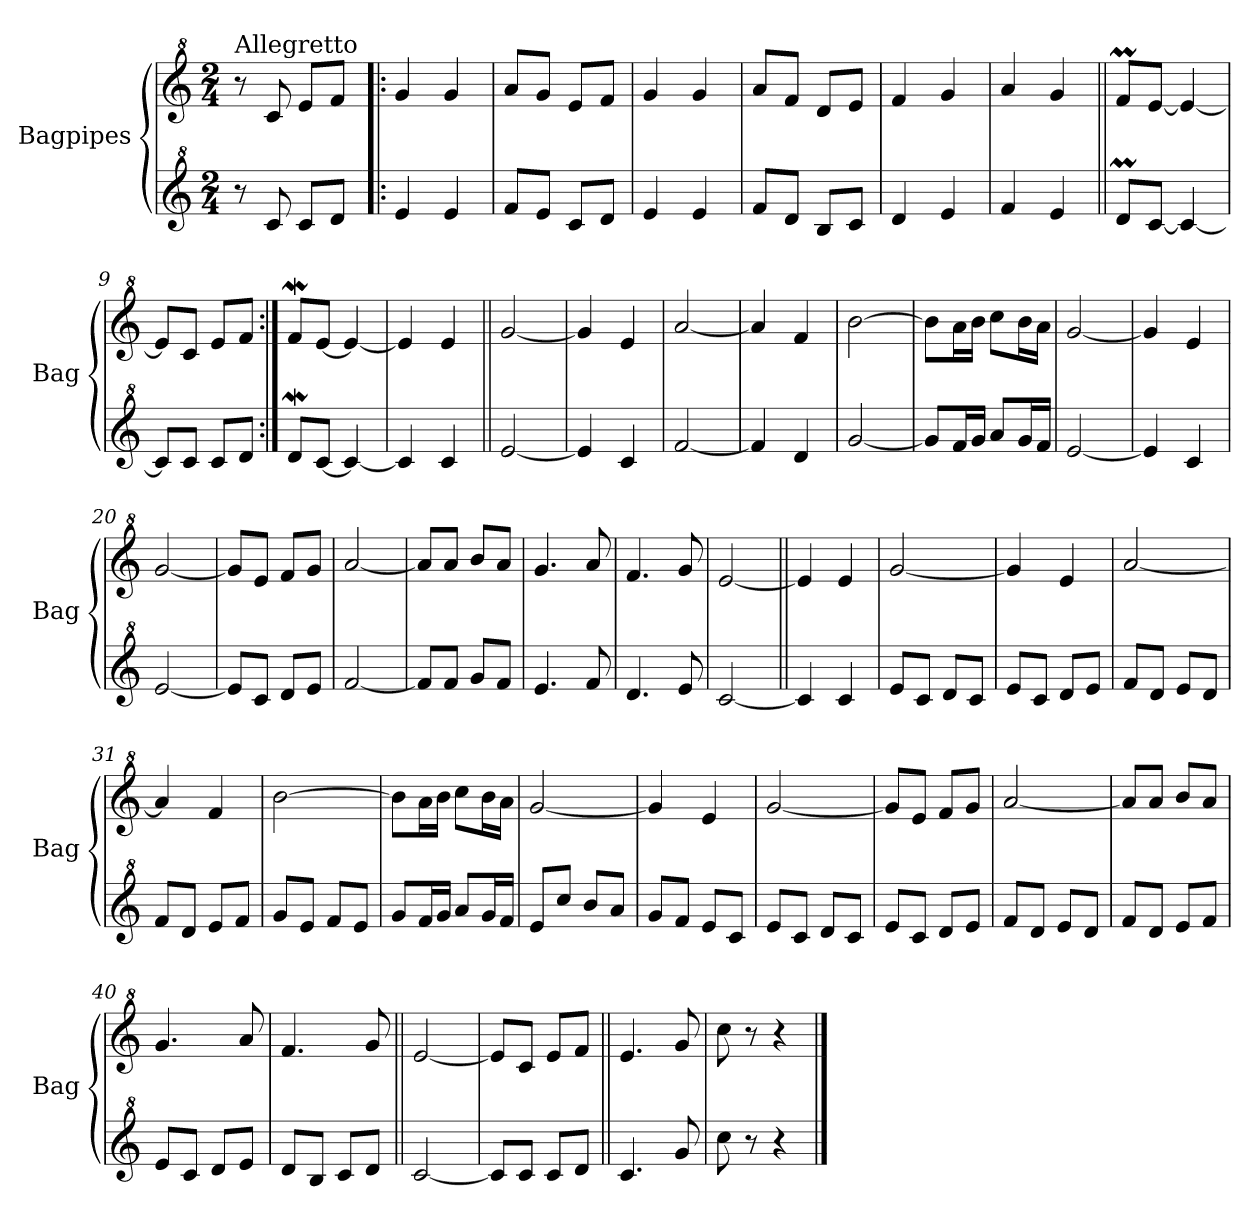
**kern	**kern
*part2	*part1
*staff2	*staff1
*I"Bagpipes	*I"Bagpipes
*I'Bag	*I'Bag
*clefG^2	*clefG^2
*k[]	*k[]
*C:	*C:
*M2/4	*M2/4
=1	=1
!	!LO:TX:a:t=Allegretto
8r	8r
8cc/	8cc/
8cc/L	8ee/L
8dd/J	8ff/J
=2!|:	=2!|:
4ee/	4gg/
4ee/	4gg/
=3	=3
8ff/L	8aa/L
8ee/J	8gg/J
8cc/L	8ee/L
8dd/J	8ff/J
=4	=4
4ee/	4gg/
4ee/	4gg/
=5	=5
8ff/L	8aa/L
8dd/J	8ff/J
8b/L	8dd/L
8cc/J	8ee/J
=6	=6
4dd/	4ff/
4ee/	4gg/
=7	=7
4ff/	4aa/
4ee/	4gg/
=8||	=8||
8ddM/L	8ffM/L
[8cc/J	[8ee/J
4cc/_	4ee/_
=9	=9
8cc/L]	8ee/L]
8cc/J	8cc/J
8cc/L	8ee/L
8dd/J	8ff/J
=10:|!	=10:|!
8ddW/L	8ffw/L
[8cc/J	[8ee/J
4cc/_	4ee/_
=11	=11
4cc/]	4ee/]
4cc/	4ee/
!!LO:LB:g=z
=12||	=12||
[2ee/	[2gg/
=13	=13
4ee/]	4gg/]
4cc/	4ee/
=14	=14
[2ff/	[2aa/
=15	=15
4ff/]	4aa/]
4dd/	4ff/
=16	=16
[2gg/	[2bb\
=17	=17
8gg/L]	8bb\L]
16ff/L	16aa\L
16gg/JJ	16bb\JJ
8aa/L	8ccc\L
16gg/L	16bb\L
16ff/JJ	16aa\JJ
=18	=18
[2ee/	[2gg/
=19	=19
4ee/]	4gg/]
4cc/	4ee/
=20	=20
[2ee/	[2gg/
=21	=21
8ee/L]	8gg/L]
8cc/J	8ee/J
8dd/L	8ff/L
8ee/J	8gg/J
=22	=22
[2ff/	[2aa/
=23	=23
8ff/L]	8aa/L]
8ff/J	8aa/J
8gg/L	8bb/L
8ff/J	8aa/J
=24	=24
4.ee/	4.gg/
8ff/	8aa/
=25	=25
4.dd/	4.ff/
8ee/	8gg/
!!LO:LB:g=z
=26	=26
[2cc/	[2ee/
=27||	=27||
4cc/]	4ee/]
4cc/	4ee/
=28	=28
8ee/L	[2gg/
8cc/J	.
8dd/L	.
8cc/J	.
=29	=29
8ee/L	4gg/]
8cc/J	.
8dd/L	4ee/
8ee/J	.
=30	=30
8ff/L	[2aa/
8dd/J	.
8ee/L	.
8dd/J	.
=31	=31
8ff/L	4aa/]
8dd/J	.
8ee/L	4ff/
8ff/J	.
=32	=32
8gg/L	[2bb\
8ee/J	.
8ff/L	.
8ee/J	.
=33	=33
8gg/L	8bb\L]
16ff/L	16aa\L
16gg/JJ	16bb\JJ
8aa/L	8ccc\L
16gg/L	16bb\L
16ff/JJ	16aa\JJ
=34	=34
8ee/L	[2gg/
8ccc/J	.
8bb/L	.
8aa/J	.
=35	=35
8gg/L	4gg/]
8ff/J	.
8ee/L	4ee/
8cc/J	.
!!LO:LB:g=z
=36	=36
8ee/L	[2gg/
8cc/J	.
8dd/L	.
8cc/J	.
=37	=37
8ee/L	8gg/L]
8cc/J	8ee/J
8dd/L	8ff/L
8ee/J	8gg/J
=38	=38
8ff/L	[2aa/
8dd/J	.
8ee/L	.
8dd/J	.
=39	=39
8ff/L	8aa/L]
8dd/J	8aa/J
8ee/L	8bb/L
8ff/J	8aa/J
=40	=40
8ee/L	4.gg/
8cc/J	.
8dd/L	.
8ee/J	8aa/
=41	=41
8dd/L	4.ff/
8b/J	.
8cc/L	.
8dd/J	8gg/
=42||	=42||
[2cc/	[2ee/
=43	=43
8cc/L]	8ee/L]
8cc/J	8cc/J
8cc/L	8ee/L
8dd/J	8ff/J
=44||	=44||
4.cc/	4.ee/
8gg/	8gg/
=45	=45
8ccc\	8ccc\
8r	8r
4r	4r
==	==
*-	*-
